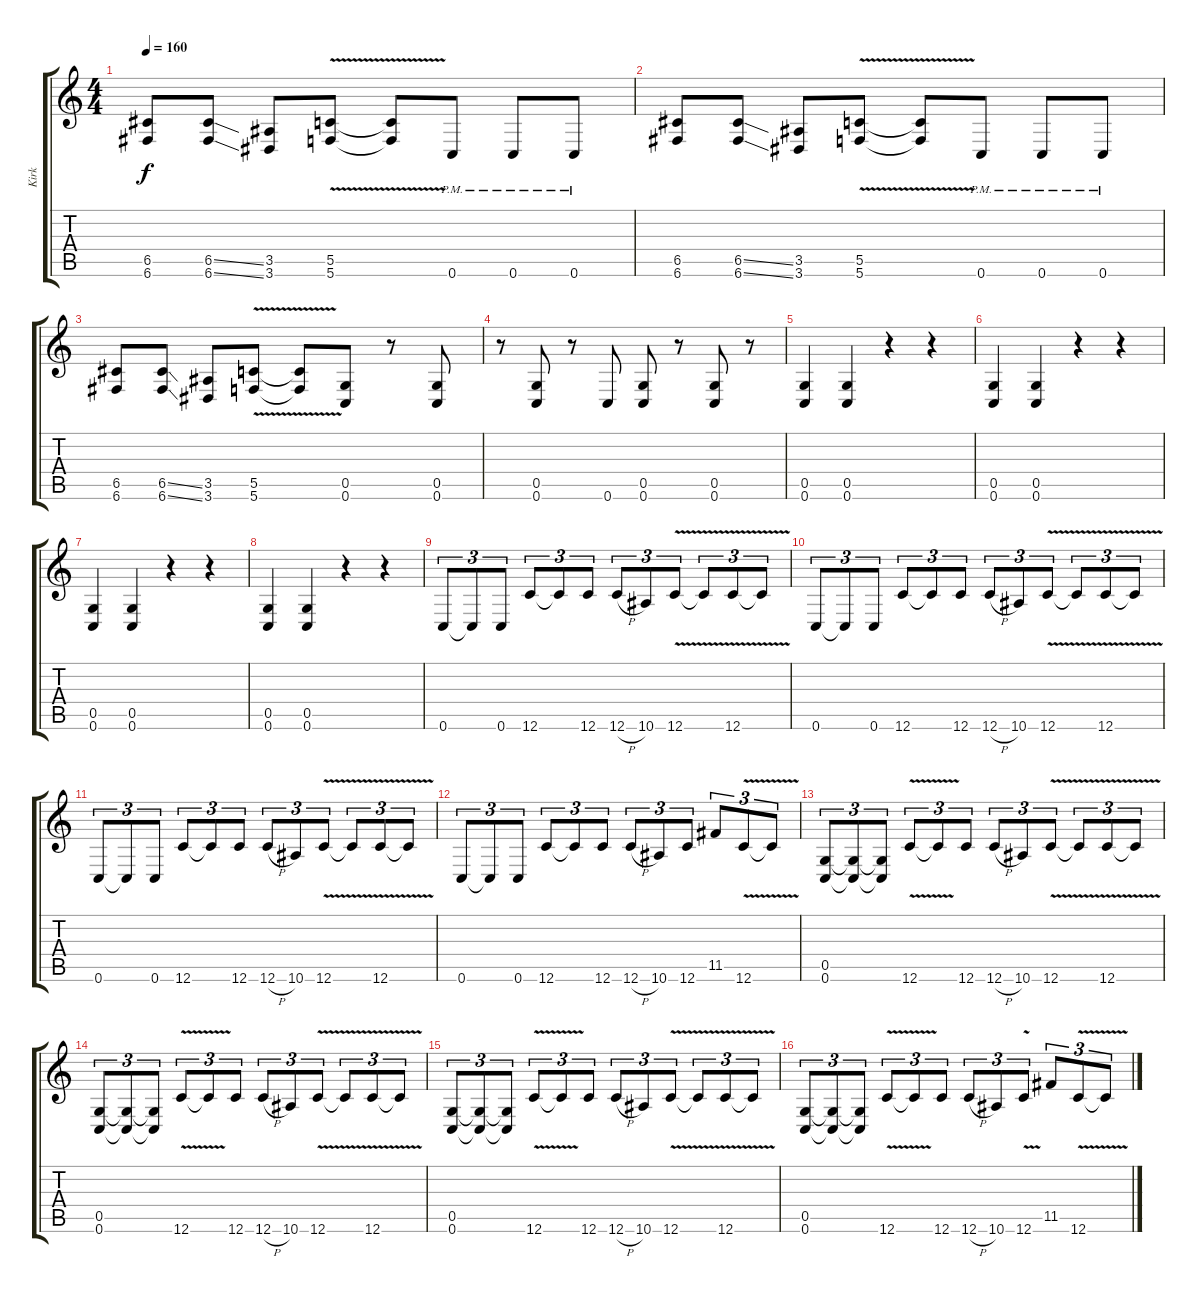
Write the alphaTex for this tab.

\track ("Kirk" "Kirk") {instrument distortionguitar}
\staff {score tabs}
\tuning (D4 A3 F3 C3 G2 C2) {hide}
\ts (4 4)
\tempo 160
\clef g2
\ks c
(6.5 6.6).8{dy f instrument distortionguitar} (6.5{ss} 6.6{ss}).8 (3.5 3.6).8 (5.5 5.6{v}).8 (5.5{t} 5.6{t}).8 0.6{pm}.8 0.6{pm}.8 0.6{pm}.8 |
(6.5 6.6).8{instrument distortionguitar} (6.5{ss} 6.6{ss}).8 (3.5 3.6).8 (5.5 5.6{v}).8 (5.5{t} 5.6{t}).8 0.6{pm}.8 0.6{pm}.8 0.6{pm}.8 |
(6.5 6.6).8{instrument distortionguitar} (6.5{ss} 6.6{ss}).8 (3.5 3.6).8 (5.5 5.6{v}).8 (5.5{t} 5.6{t}).8 (0.5 0.6).8 r.8 (0.5 0.6).8 |
r.8 (0.5 0.6).8 r.8 0.6.8 (0.5 0.6).8 r.8 (0.5 0.6).8 r.8 |
(0.5 0.6).4 (0.5 0.6).4 r.4 r.4 |
(0.5 0.6).4 (0.5 0.6).4 r.4 r.4 |
(0.5 0.6).4 (0.5 0.6).4 r.4 r.4 |
(0.5 0.6).4 (0.5 0.6).4 r.4 r.4 |
0.6.8{tu (3 2)} 0.6{t}.8{tu (3 2)} 0.6.8{tu (3 2)} 12.6.8{tu (3 2)} 12.6{t}.8{tu (3 2)} 12.6.8{tu (3 2)} 12.6{h}.8{tu (3 2)} 10.6.8{tu (3 2)} 12.6{v}.8{tu (3 2)} 12.6{t}.8{tu (3 2)} 12.6{v}.8{tu (3 2)} 12.6{t}.8{tu (3 2)} |
0.6.8{tu (3 2)} 0.6{t}.8{tu (3 2)} 0.6.8{tu (3 2)} 12.6.8{tu (3 2)} 12.6{t}.8{tu (3 2)} 12.6.8{tu (3 2)} 12.6{h}.8{tu (3 2)} 10.6.8{tu (3 2)} 12.6{v}.8{tu (3 2)} 12.6{t}.8{tu (3 2)} 12.6{v}.8{tu (3 2)} 12.6{t}.8{tu (3 2)} |
0.6.8{tu (3 2)} 0.6{t}.8{tu (3 2)} 0.6.8{tu (3 2)} 12.6.8{tu (3 2)} 12.6{t}.8{tu (3 2)} 12.6.8{tu (3 2)} 12.6{h}.8{tu (3 2)} 10.6.8{tu (3 2)} 12.6{v}.8{tu (3 2)} 12.6{t}.8{tu (3 2)} 12.6{v}.8{tu (3 2)} 12.6{t}.8{tu (3 2)} |
0.6.8{tu (3 2)} 0.6{t}.8{tu (3 2)} 0.6.8{tu (3 2)} 12.6.8{tu (3 2)} 12.6{t}.8{tu (3 2)} 12.6.8{tu (3 2)} 12.6{h}.8{tu (3 2)} 10.6.8{tu (3 2)} 12.6.8{tu (3 2)} 11.5.8{tu (3 2)} 12.6{v}.8{tu (3 2)} 12.6{t}.8{tu (3 2)} |
(0.5 0.6).8{tu (3 2)} (0.5{t} 0.6{t}).8{tu (3 2)} (0.5{t} 0.6{t}).8{tu (3 2)} 12.6{v}.8{tu (3 2)} 12.6{t}.8{tu (3 2)} 12.6.8{tu (3 2)} 12.6{h}.8{tu (3 2)} 10.6.8{tu (3 2)} 12.6{v}.8{tu (3 2)} 12.6{t}.8{tu (3 2)} 12.6{v}.8{tu (3 2)} 12.6{t}.8{tu (3 2)} |
(0.5 0.6).8{tu (3 2)} (0.5{t} 0.6{t}).8{tu (3 2)} (0.5{t} 0.6{t}).8{tu (3 2)} 12.6{v}.8{tu (3 2)} 12.6{t}.8{tu (3 2)} 12.6.8{tu (3 2)} 12.6{h}.8{tu (3 2)} 10.6.8{tu (3 2)} 12.6{v}.8{tu (3 2)} 12.6{t}.8{tu (3 2)} 12.6{v}.8{tu (3 2)} 12.6{t}.8{tu (3 2)} |
(0.5 0.6).8{tu (3 2)} (0.5{t} 0.6{t}).8{tu (3 2)} (0.5{t} 0.6{t}).8{tu (3 2)} 12.6{v}.8{tu (3 2)} 12.6{t}.8{tu (3 2)} 12.6.8{tu (3 2)} 12.6{h}.8{tu (3 2)} 10.6.8{tu (3 2)} 12.6{v}.8{tu (3 2)} 12.6{t}.8{tu (3 2)} 12.6{v}.8{tu (3 2)} 12.6{t}.8{tu (3 2)} |
(0.5 0.6).8{tu (3 2)} (0.5{t} 0.6{t}).8{tu (3 2)} (0.5{t} 0.6{t}).8{tu (3 2)} 12.6{v}.8{tu (3 2)} 12.6{t}.8{tu (3 2)} 12.6.8{tu (3 2)} 12.6{h}.8{tu (3 2)} 10.6.8{tu (3 2)} 12.6{v}.8{tu (3 2)} 11.5.8{tu (3 2)} 12.6{v}.8{tu (3 2)} 12.6{t}.8{tu (3 2)}
